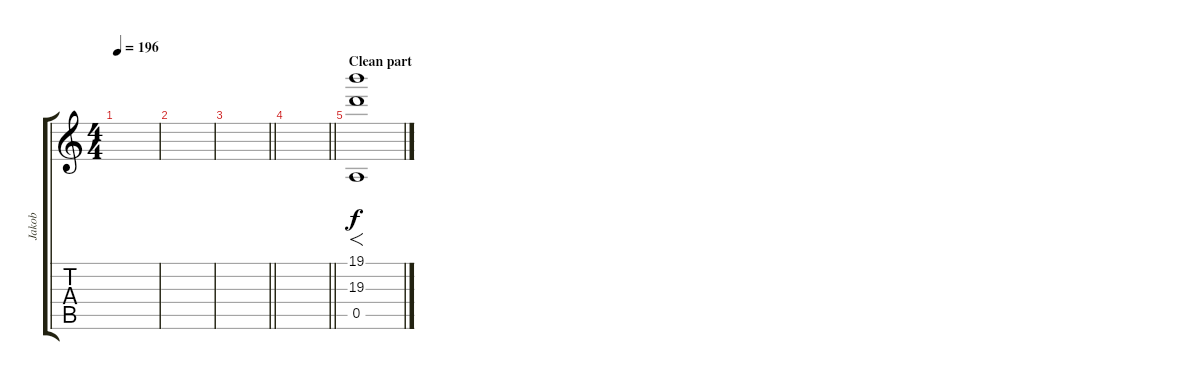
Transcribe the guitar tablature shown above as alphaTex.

\track ("Jakob" "Jakob") {instrument distortionguitar}
\staff {score tabs}
\tuning (E4 B3 G3 D3 A2 D2) {hide}
\ts (4 4)
\tempo 196
\clef g2
\ks aminor
|
|
\barLineRight lightlight
|
\barLineRight lightlight
|
\section ("" "Clean part")
(19.1 19.3 0.5).1{f instrument reversecymbal}
